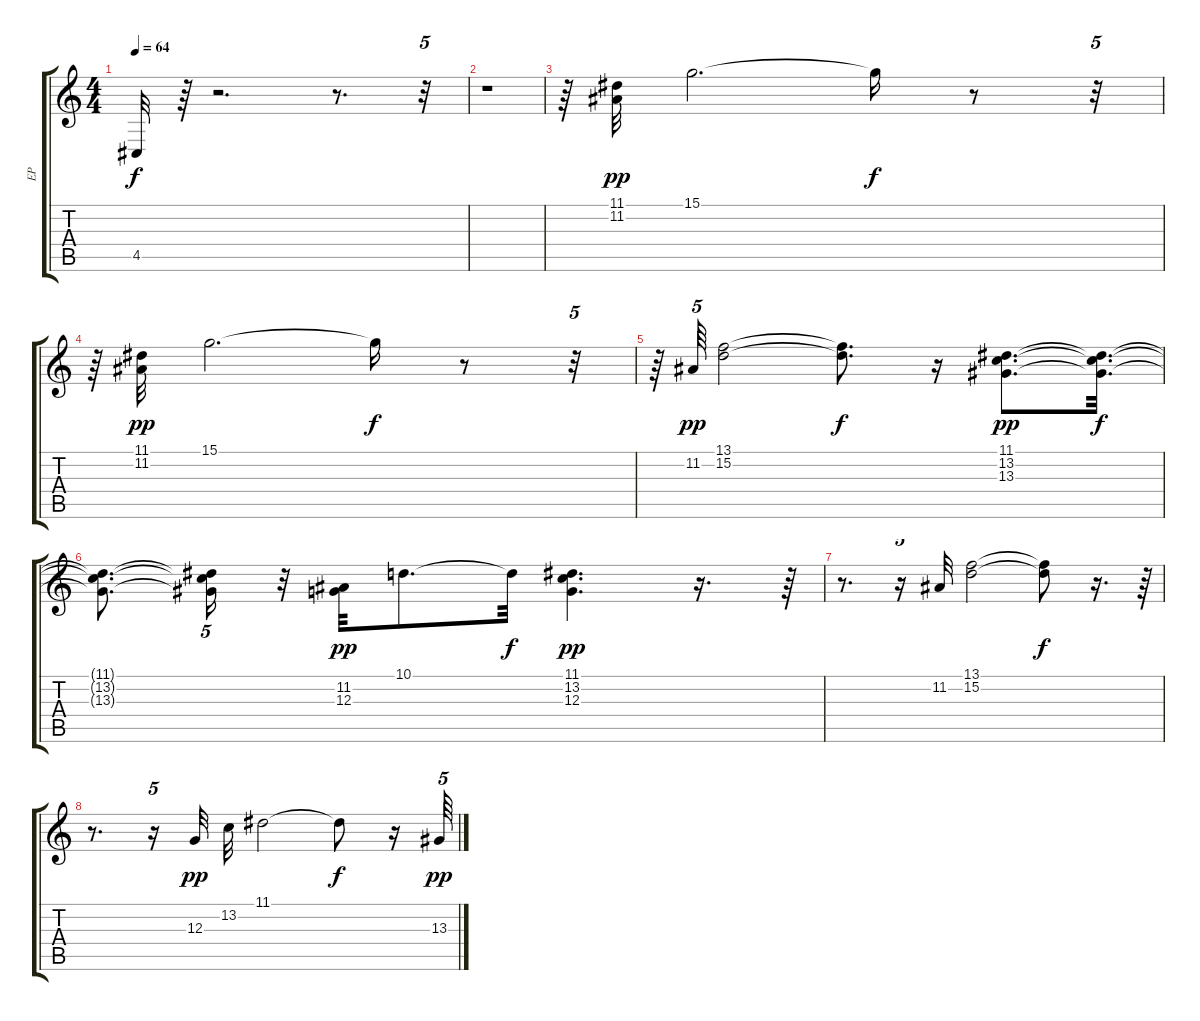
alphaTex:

\track ("EP" "EP") {instrument electricpiano1}
\staff {score tabs}
\tuning (E4 B3 G3 D3 A2 E2) {hide}
\ts (4 4)
\tempo 64
\clef g2
\ks c
4.5{t}.32{dy f} r.64 r.2{d} r.8{d} r.32{tu (5 4)} |
r.1 |
r.64 (11.1 11.2).32{dy pp} 15.1.2{d} 15.1{t}.16{dy f} r.8 r.32{tu (5 4)} |
r.64 (11.1 11.2).32{dy pp} 15.1.2{d} 15.1{t}.16{dy f} r.8 r.32{tu (5 4)} |
r.64 11.2.64{tu (5 4) dy pp} (13.1 15.2).2 (13.1{t} 15.2{t}).8{d dy f} r.16 (11.1 13.2 13.3).8{d dy pp} (11.1{t} 13.2{t} 13.3{t}).32{d dy f} |
(11.1{t} 13.2{t} 13.3{t}).8{d} (11.1{t} 13.2{t} 13.3{t}).16{tu (5 4)} r.32 (11.2 12.3).32{dy pp} 10.1.8{d} 10.1{t}.32{dy f} (11.1 13.2 12.3).4{d dy pp} r.16{d} r.64{tu (5 4)} |
r.8{d} r.16{tu (5 4)} 11.2.32 (13.1 15.2).2 (13.1{t} 15.2{t}).8{dy f} r.16{d} r.64{tu (5 4)} |
r.8{d} r.16{tu (5 4)} 12.3.32{dy pp} 13.2.32 11.1.2 11.1{t}.8{dy f} r.16 13.3.64{tu (5 4) dy pp}
